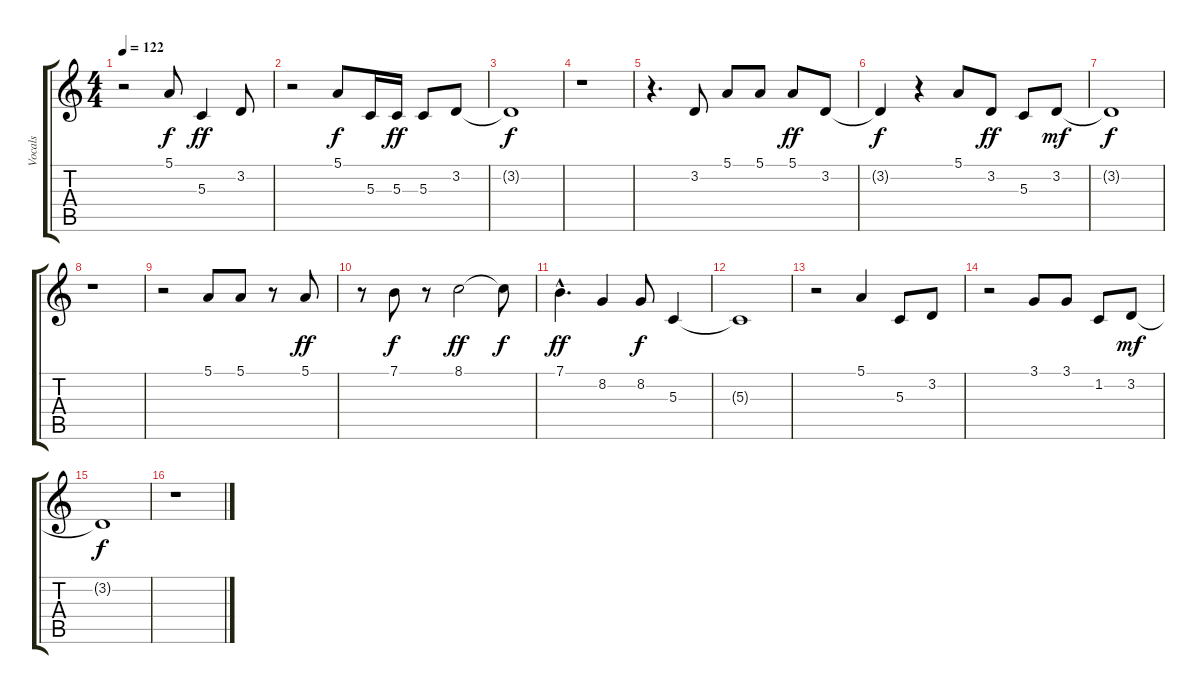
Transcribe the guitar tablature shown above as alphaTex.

\track ("Vocals" "Vocals") {instrument synthvoice}
\staff {score tabs}
\tuning (E4 B3 G3 D3 A2 E2) {hide}
\ts (4 4)
\tempo 122
\clef g2
\ks c
r.2{dy p} 5.1.8{dy f} 5.3.4{dy ff} 3.2.8 |
r.2 5.1.8{dy f} 5.3.16 5.3.16{dy ff} 5.3.8 3.2.8 |
3.2{t}.1{dy f} |
r.1 |
r.4{d} 3.2.8 5.1.8 5.1.8 5.1.8{dy ff} 3.2.8 |
3.2{t}.4{dy f} r.4 5.1.8 3.2.8{dy ff} 5.3.8 3.2.8{dy mf} |
3.2{t}.1{dy f} |
r.1 |
r.2 5.1.8 5.1.8 r.8 5.1.8{dy ff} |
r.8 7.1.8{dy f} r.8 8.1.2{dy ff} 8.1{t}.8{dy f} |
7.1{hac}.4{d dy ff} 8.2.4 8.2.8{dy f} 5.3.4 |
5.3{t}.1 |
r.2 5.1.4 5.3.8 3.2.8 |
r.2 3.1.8 3.1.8 1.2.8 3.2.8{dy mf} |
3.2{t}.1{dy f} |
r.1
